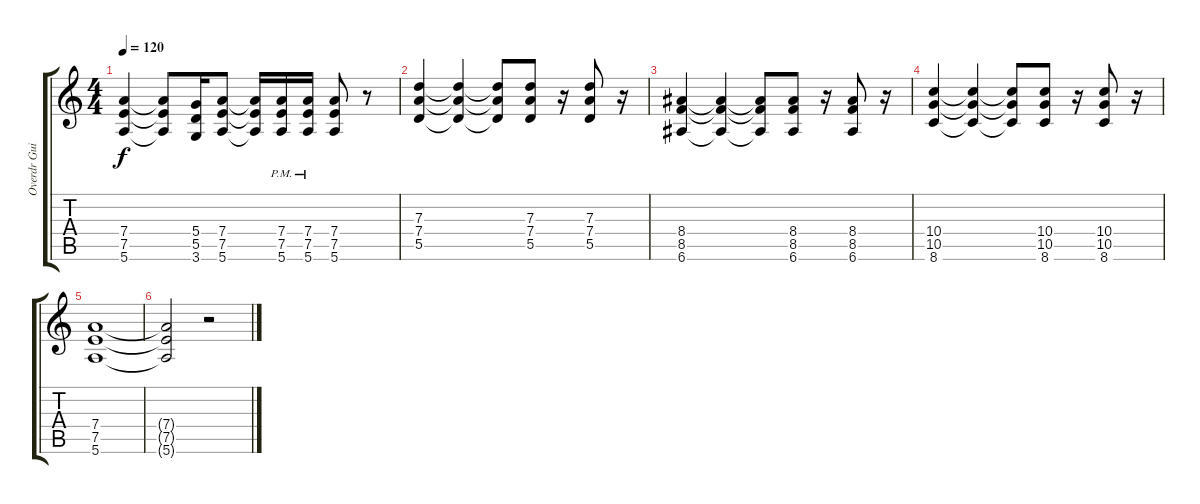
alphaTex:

\track ("Overdr Guitar" "Overdr Gui") {instrument overdrivenguitar}
\staff {score tabs}
\tuning (E4 B3 G3 D3 A2 E2) {hide}
\ts (4 4)
\tempo 120
\clef g2
\ks c
(7.4 7.5 5.6).4{dy f} (7.4{t} 7.5{t} 5.6{t}).8 (5.4 5.5 3.6).16 (7.4 7.5 5.6).8 (7.4{t} 7.5{t} 5.6{t}).16 (7.4{pm} 7.5{pm} 5.6{pm}).16 (7.4{pm} 7.5{pm} 5.6{pm}).16 (7.4 7.5 5.6).8 r.8 |
(7.3 7.4 5.5).4 (7.3{t} 7.4{t} 5.5{t}).4 (7.3{t} 7.4{t} 5.5{t}).8 (7.3 7.4 5.5).8 r.16 (7.3 7.4 5.5).8 r.16 |
(8.4 8.5 6.6).4 (8.4{t} 8.5{t} 6.6{t}).4 (8.4{t} 8.5{t} 6.6{t}).8 (8.4 8.5 6.6).8 r.16 (8.4 8.5 6.6).8 r.16 |
(10.4 10.5 8.6).4 (10.4{t} 10.5{t} 8.6{t}).4 (10.4{t} 10.5{t} 8.6{t}).8 (10.4 10.5 8.6).8 r.16 (10.4 10.5 8.6).8 r.16 |
(7.4 7.5 5.6).1 |
(7.4{t} 7.5{t} 5.6{t}).2 r.2
